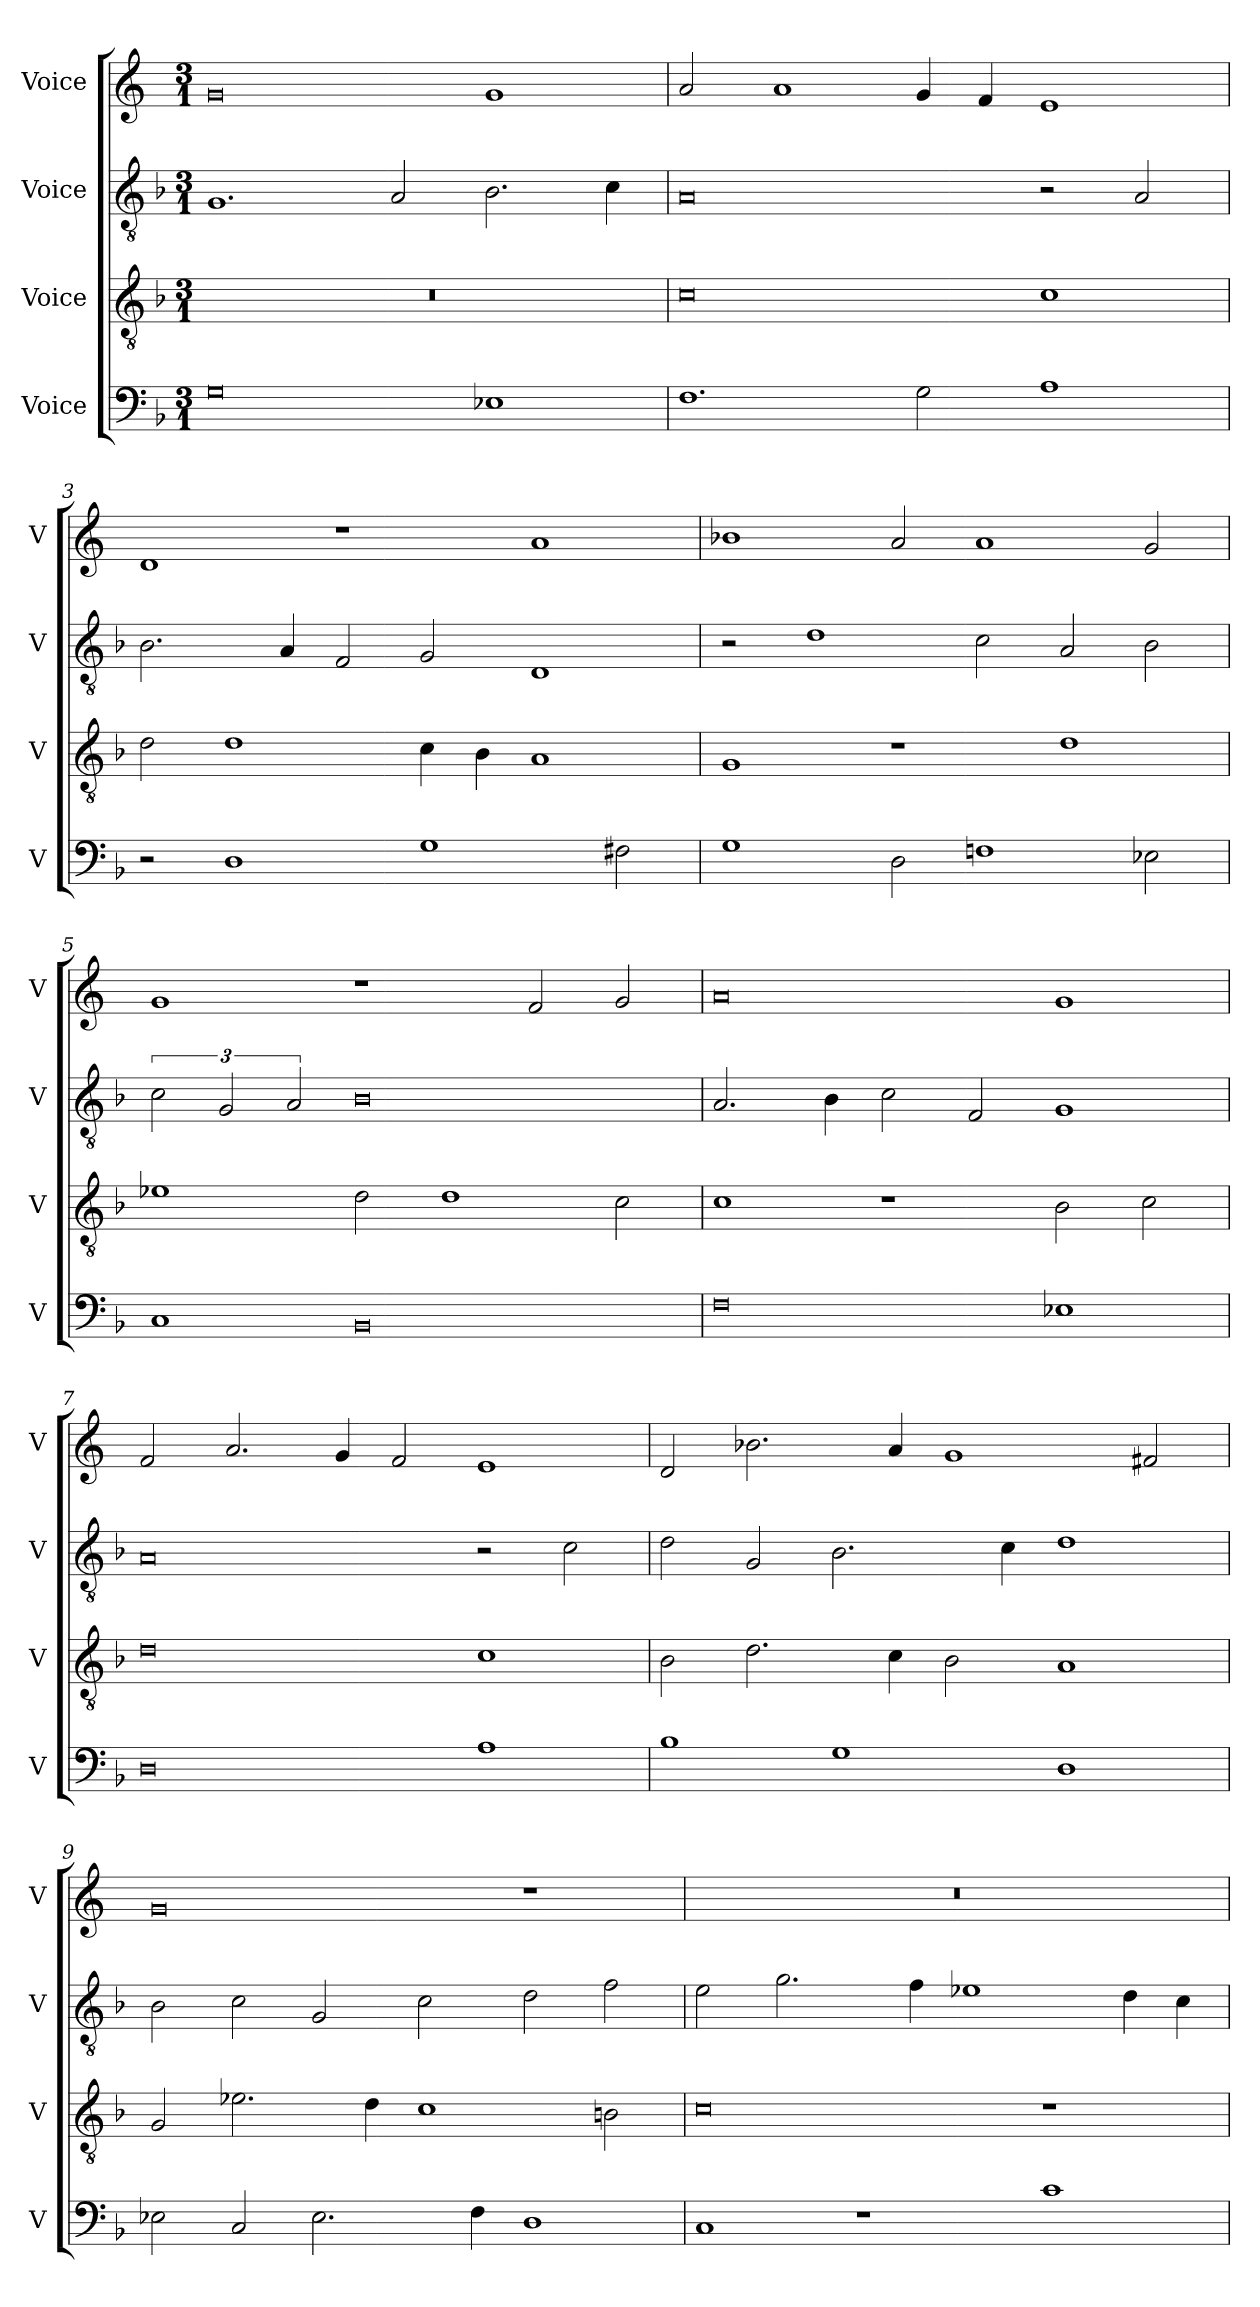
**kern	**kern	**kern	**kern
*part4	*part3	*part2	*part1
*staff4	*staff3	*staff2	*staff1
*I"Voice	*I"Voice	*I"Voice	*I"Voice
*I'V	*I'V	*I'V	*I'V
*clefF4	*clefGv2	*clefGv2	*clefG2
*k[b-]	*k[b-]	*k[b-]	*k[]
*M3/1	*M3/1	*M3/1	*M3/1
=1	=1	=1	=1
0G	0.r	1.G	0g
.	.	2A/	.
1E-X	.	2.B-\	1g
.	.	4c\	.
=2	=2	=2	=2
1.F	0c	0A	2a/
.	.	.	1a
2G\	.	.	4g/
.	.	.	4f/
1A	1c	2r	1e
.	.	2A/	.
!!LO:LB:g=z
=3	=3	=3	=3
2r	2d\	2.B-\	1d
1D	1d	.	.
.	.	4A/	.
.	.	2F/	1r
1G	4c\	2G/	.
.	4B-\	.	.
.	1A	1D	1a
2F#X\	.	.	.
=4	=4	=4	=4
1G	1G	2r	1b-X
.	.	1d	.
2D\	1r	.	2a/
1Fn	.	2c\	1a
.	1d	2A/	.
2E-X\	.	2B-\	2g/
!!LO:LB:g=z
=5	=5	=5	=5
1C	1e-X	3c\	1g
.	.	3G/	.
.	.	3A/	.
0BB-	2d\	0B-	1r
.	1d	.	.
.	.	.	2f/
.	2c\	.	2g/
=6	=6	=6	=6
0F	1c	2.A/	0a
.	.	4B-\	.
.	1r	2c\	.
.	.	2F/	.
1E-X	2B-\	1G	1g
.	2c\	.	.
!!LO:PB:g=z
=7	=7	=7	=7
0D	0d	0A	2f/
.	.	.	2.a/
.	.	.	4g/
.	.	.	2f/
1A	1c	2r	1e
.	.	2c\	.
=8	=8	=8	=8
1B-	2B-\	2d\	2d/
.	2.d\	2G/	2.b-X\
1G	.	2.B-\	.
.	4c\	.	4a/
.	2B-\	.	1g
.	.	4c\	.
1D	1A	1d	.
.	.	.	2f#X/
!!LO:LB:g=z
=9	=9	=9	=9
2E-X\	2G/	2B-\	0g
2C/	2.e-X\	2c\	.
2.E-\	.	2G/	.
.	4d\	.	.
.	1c	2c\	.
4F\	.	.	.
1D	.	2d\	1r
.	2Bn\	2f\	.
=10	=10	=10	=10
1C	0c	2e\	0.r
.	.	2.g\	.
1r	.	.	.
.	.	4f\	.
.	.	1e-X	.
1c	1r	.	.
.	.	4d\	.
.	.	4c\	.
=	=	=	=
*-	*-	*-	*-
